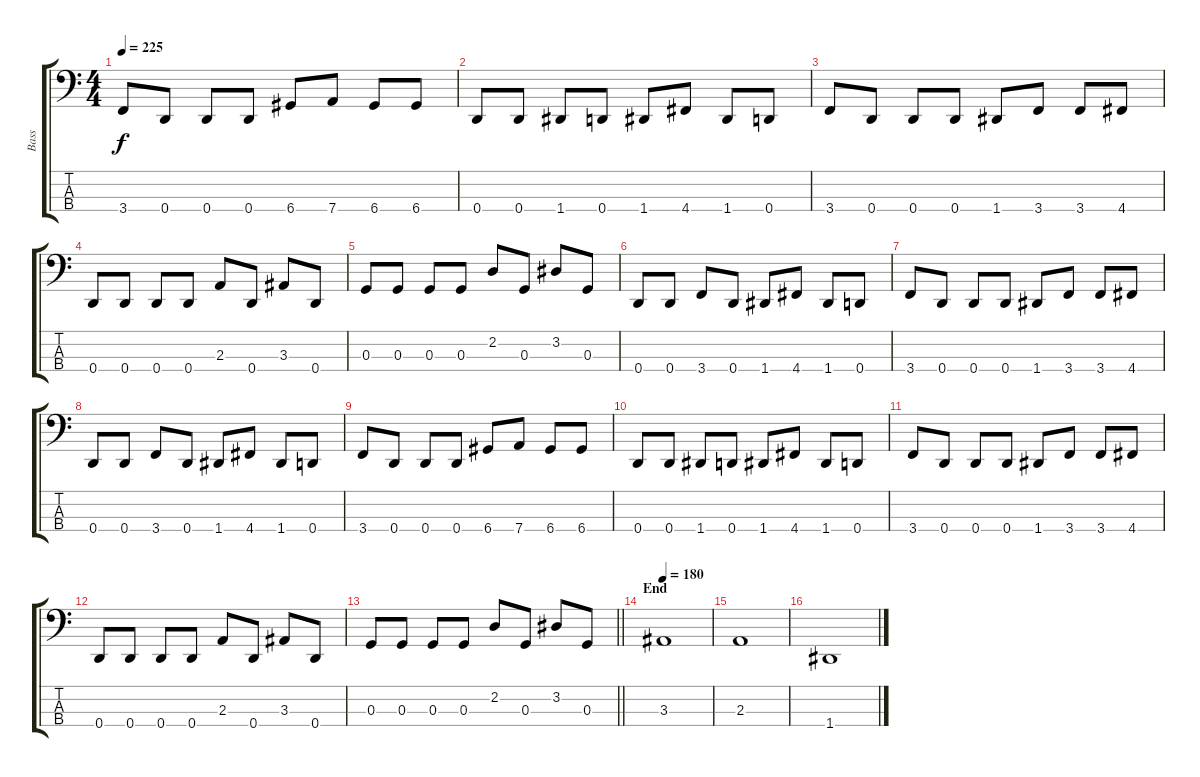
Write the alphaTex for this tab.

\track ("Bass" "Bass") {instrument electricbassfinger}
\staff {score tabs}
\tuning (F2 C2 G1 D1) {hide}
\ts (4 4)
\tempo 225
\clef f4
\ks c
3.4.8{dy f} 0.4.8 0.4.8 0.4.8 6.4.8 7.4.8 6.4.8 6.4.8 |
0.4.8 0.4.8 1.4.8 0.4.8 1.4.8 4.4.8 1.4.8 0.4.8 |
3.4.8 0.4.8 0.4.8 0.4.8 1.4.8 3.4.8 3.4.8 4.4.8 |
0.4.8 0.4.8 0.4.8 0.4.8 2.3.8 0.4.8 3.3.8 0.4.8 |
0.3.8 0.3.8 0.3.8 0.3.8 2.2.8 0.3.8 3.2.8 0.3.8 |
0.4.8 0.4.8 3.4.8 0.4.8 1.4.8 4.4.8 1.4.8 0.4.8 |
3.4.8 0.4.8 0.4.8 0.4.8 1.4.8 3.4.8 3.4.8 4.4.8 |
0.4.8 0.4.8 3.4.8 0.4.8 1.4.8 4.4.8 1.4.8 0.4.8 |
3.4.8 0.4.8 0.4.8 0.4.8 6.4.8 7.4.8 6.4.8 6.4.8 |
0.4.8 0.4.8 1.4.8 0.4.8 1.4.8 4.4.8 1.4.8 0.4.8 |
3.4.8 0.4.8 0.4.8 0.4.8 1.4.8 3.4.8 3.4.8 4.4.8 |
0.4.8 0.4.8 0.4.8 0.4.8 2.3.8 0.4.8 3.3.8 0.4.8 |
\barLineRight lightlight
0.3.8 0.3.8 0.3.8 0.3.8 2.2.8 0.3.8 3.2.8 0.3.8 |
\section ("" "End")
\tempo 180
3.3.1 |
2.3.1 |
1.4.1
